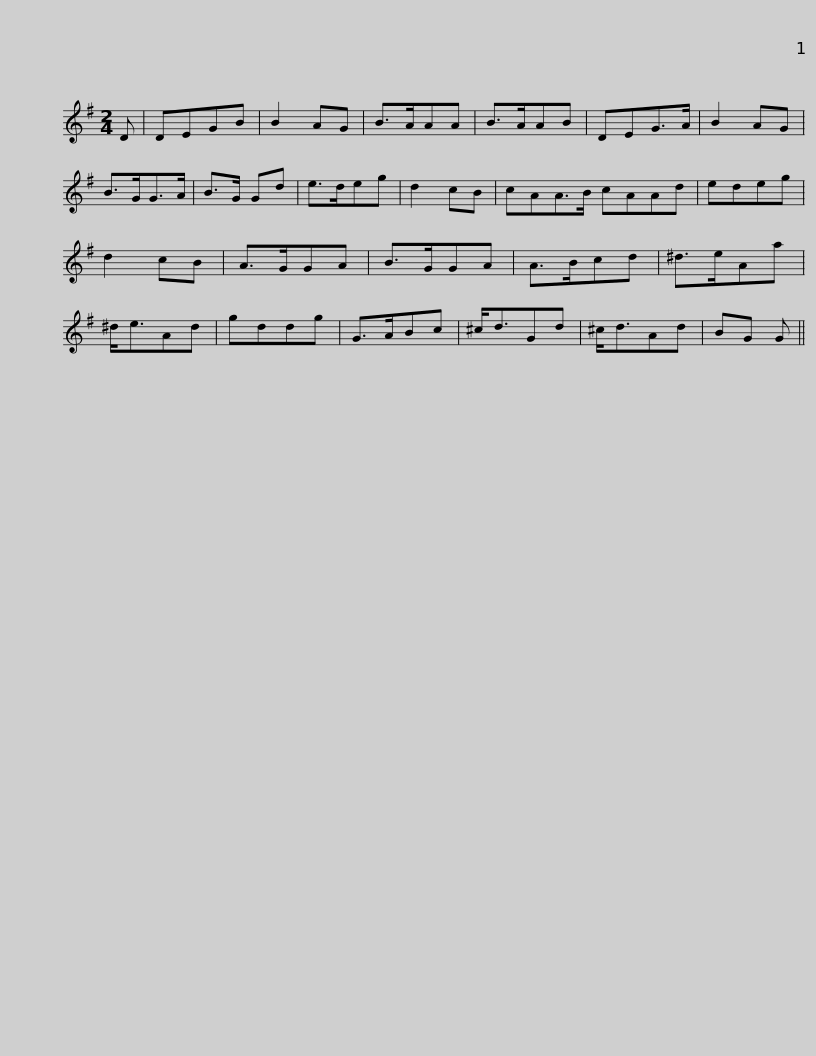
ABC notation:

X:1
L:1/8
M:2/4
I:linebreak $
K:G
V:1 treble
V:1
 D | DEGB | B2 AG | B>AAA | B>AAB | %5
 DEG>A | B2 AG | B>GG>A | B>G Gd | e>deg | %10
 d2 cB |$ cAA>B cAAd | edeg | d2 cB | A>GGA | %15
 B>GGA | A>Bcd | ^d>eAa | ^d<eAd | gddg |$ %20
 G>ABc | ^c<dGd | ^c<dAd | BG G || %24
